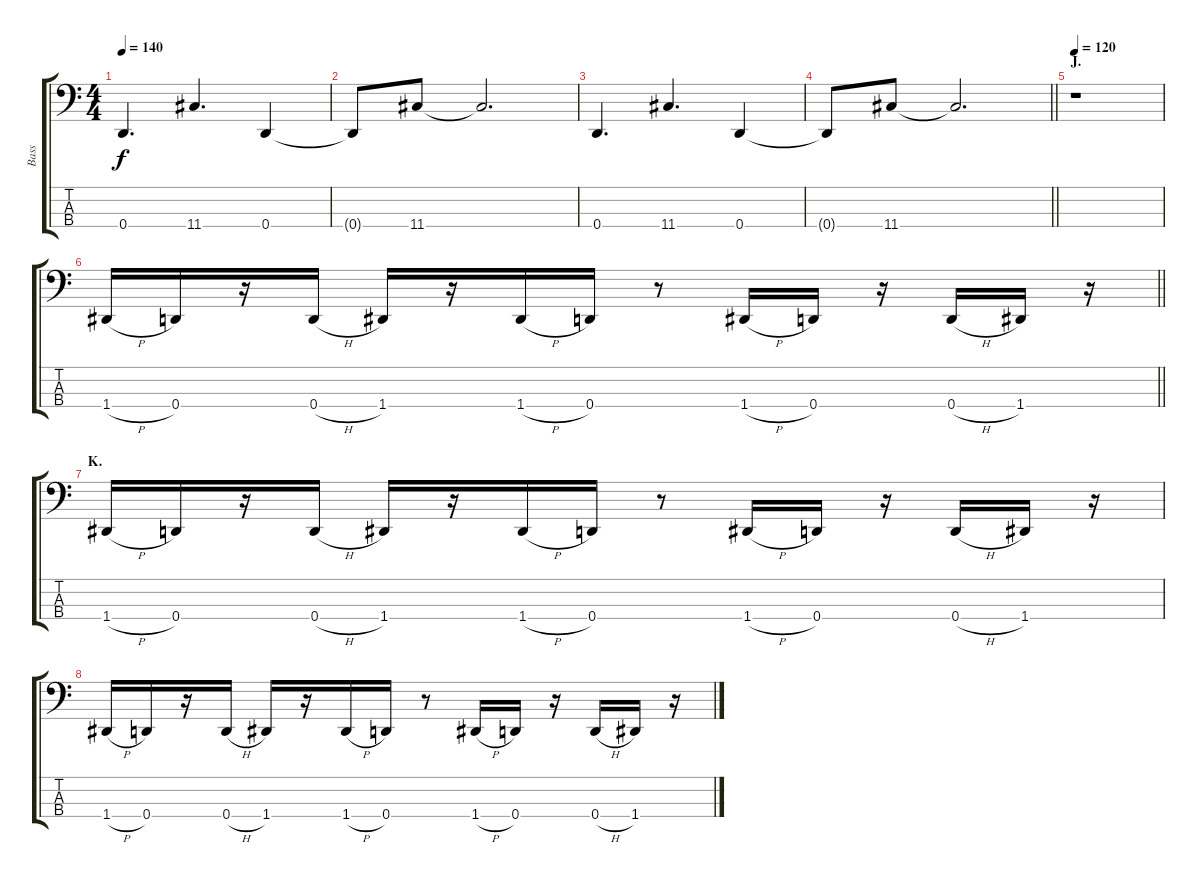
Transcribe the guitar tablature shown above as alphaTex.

\track ("Bass" "Bass") {instrument electricbasspick}
\staff {score tabs}
\tuning (G2 D2 A1 D1) {hide}
\ts (4 4)
\tempo 140
\clef f4
\ks c
0.4.4{d dy f} 11.4.4{d} 0.4.4 |
0.4{t}.8 11.4.8 11.4{t}.2{d} |
0.4.4{d} 11.4.4{d} 0.4.4 |
\barLineRight lightlight
0.4{t}.8 11.4.8 11.4{t}.2{d} |
\section ("" "J.")
\tempo 120
r.1 |
\barLineRight lightlight
1.4{h}.16 0.4.16 r.16 0.4{h}.16 1.4.16 r.16 1.4{h}.16 0.4.16 r.8 1.4{h}.16 0.4.16 r.16 0.4{h}.16 1.4.16 r.16 |
\section ("" "K.")
1.4{h}.16 0.4.16 r.16 0.4{h}.16 1.4.16 r.16 1.4{h}.16 0.4.16 r.8 1.4{h}.16 0.4.16 r.16 0.4{h}.16 1.4.16 r.16 |
1.4{h}.16 0.4.16 r.16 0.4{h}.16 1.4.16 r.16 1.4{h}.16 0.4.16 r.8 1.4{h}.16 0.4.16 r.16 0.4{h}.16 1.4.16 r.16
